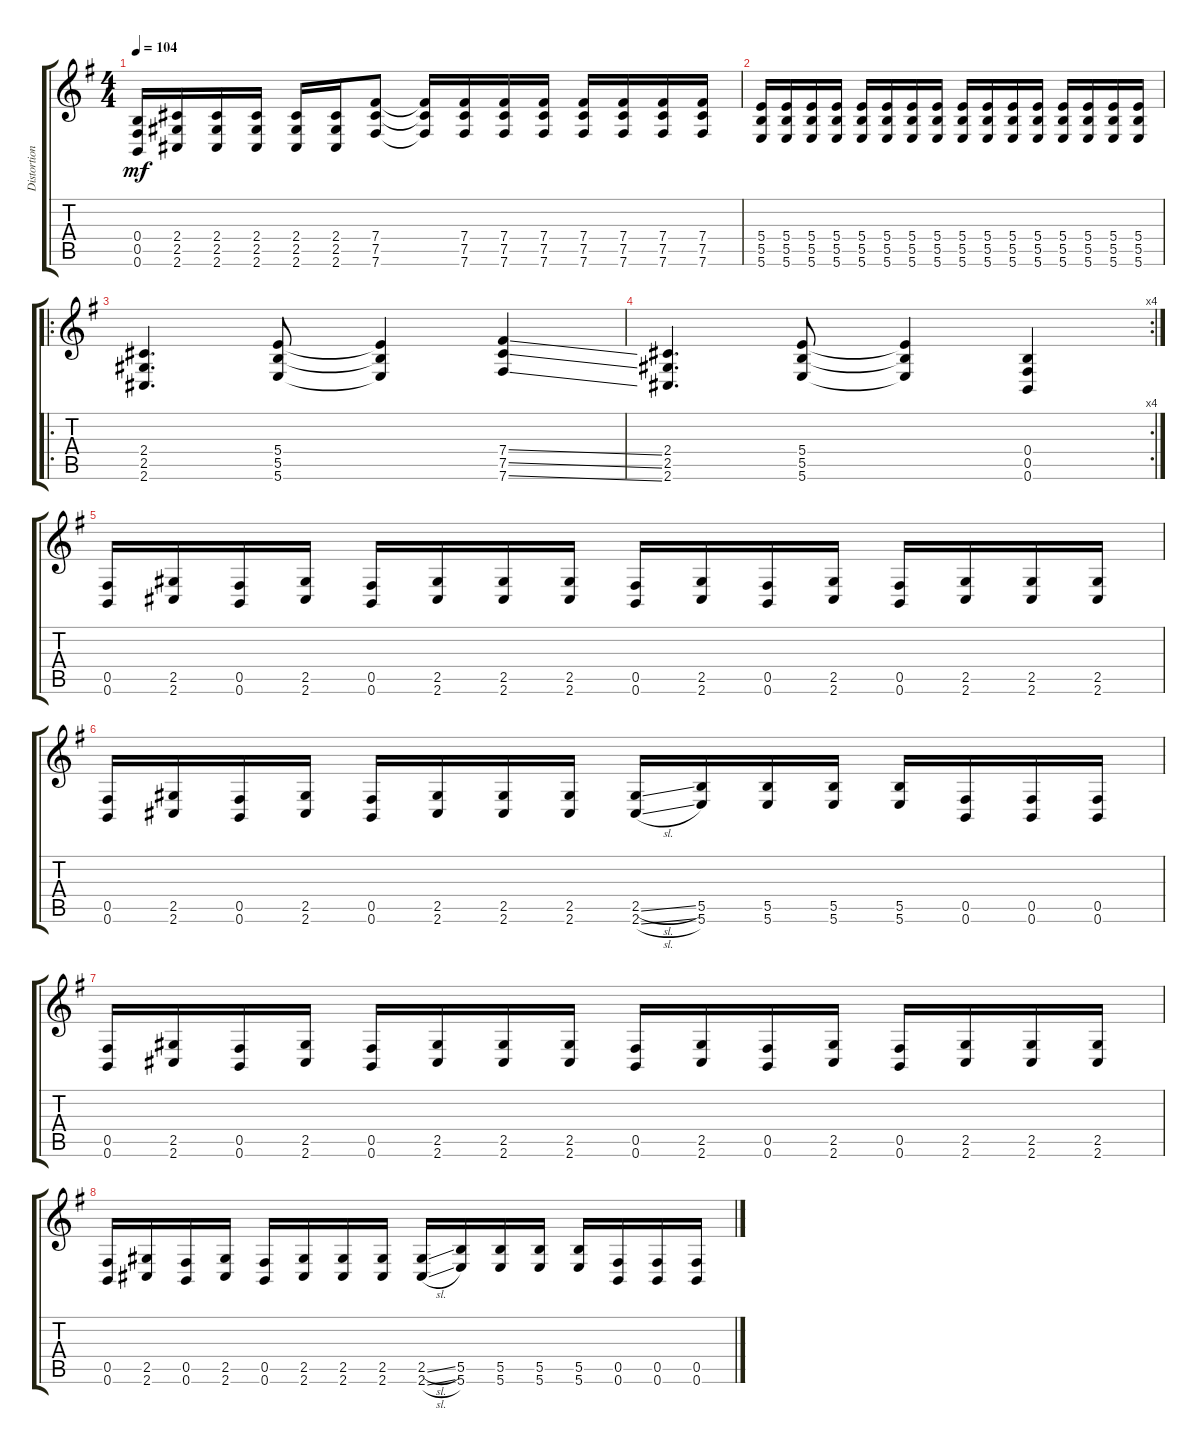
\track ("Distortion" "Distortion") {instrument distortionguitar}
\staff {score tabs}
\tuning (Db4 Ab3 E3 B2 Gb2 B1) {hide}
\ts (4 4)
\tempo 104
\clef g2
\ks g
(0.4 0.5 0.6).16{dy mf} (2.4 2.5 2.6).16 (2.4 2.5 2.6).16 (2.4 2.5 2.6).16 (2.4 2.5 2.6).16 (2.4 2.5 2.6).16 (7.4 7.5 7.6).8 (7.4{t} 7.5{t} 7.6{t}).16 (7.4 7.5 7.6).16 (7.4 7.5 7.6).16 (7.4 7.5 7.6).16 (7.4 7.5 7.6).16 (7.4 7.5 7.6).16 (7.4 7.5 7.6).16 (7.4 7.5 7.6).16 |
(5.4 5.5 5.6).16 (5.4 5.5 5.6).16 (5.4 5.5 5.6).16 (5.4 5.5 5.6).16 (5.4 5.5 5.6).16 (5.4 5.5 5.6).16 (5.4 5.5 5.6).16 (5.4 5.5 5.6).16 (5.4 5.5 5.6).16 (5.4 5.5 5.6).16 (5.4 5.5 5.6).16 (5.4 5.5 5.6).16 (5.4 5.5 5.6).16 (5.4 5.5 5.6).16 (5.4 5.5 5.6).16 (5.4 5.5 5.6).16 |
\ro
(2.4 2.5 2.6).4{d} (5.4 5.5 5.6).8 (5.4{t} 5.5{t} 5.6{t}).4 (7.4{ss} 7.5{ss} 7.6{ss}).4 |
\rc 4
(2.4 2.5 2.6).4{d} (5.4 5.5 5.6).8 (5.4{t} 5.5{t} 5.6{t}).4 (0.4 0.5 0.6).4 |
(0.5 0.6).16 (2.5 2.6).16 (0.5 0.6).16 (2.5 2.6).16 (0.5 0.6).16 (2.5 2.6).16 (2.5 2.6).16 (2.5 2.6).16 (0.5 0.6).16 (2.5 2.6).16 (0.5 0.6).16 (2.5 2.6).16 (0.5 0.6).16 (2.5 2.6).16 (2.5 2.6).16 (2.5 2.6).16 |
(0.5 0.6).16 (2.5 2.6).16 (0.5 0.6).16 (2.5 2.6).16 (0.5 0.6).16 (2.5 2.6).16 (2.5 2.6).16 (2.5 2.6).16 (2.5{sl} 2.6{sl}).16 (5.5 5.6).16 (5.5 5.6).16 (5.5 5.6).16 (5.5 5.6).16 (0.5 0.6).16 (0.5 0.6).16 (0.5 0.6).16 |
(0.5 0.6).16 (2.5 2.6).16 (0.5 0.6).16 (2.5 2.6).16 (0.5 0.6).16 (2.5 2.6).16 (2.5 2.6).16 (2.5 2.6).16 (0.5 0.6).16 (2.5 2.6).16 (0.5 0.6).16 (2.5 2.6).16 (0.5 0.6).16 (2.5 2.6).16 (2.5 2.6).16 (2.5 2.6).16 |
(0.5 0.6).16 (2.5 2.6).16 (0.5 0.6).16 (2.5 2.6).16 (0.5 0.6).16 (2.5 2.6).16 (2.5 2.6).16 (2.5 2.6).16 (2.5{sl} 2.6{sl}).16 (5.5 5.6).16 (5.5 5.6).16 (5.5 5.6).16 (5.5 5.6).16 (0.5 0.6).16 (0.5 0.6).16 (0.5 0.6).16
